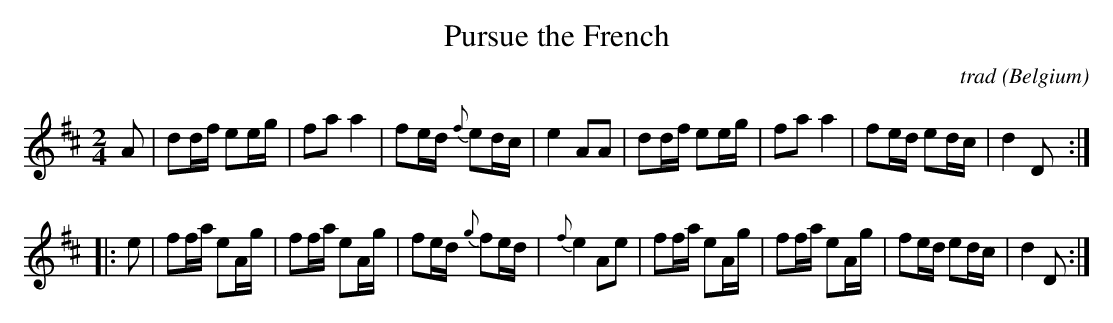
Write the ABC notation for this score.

X:1
T:Pursue the French
C:trad
O:Belgium
M:2/4
L:1/16
K:Dmaj
A2|d2df e2eg|f2a2 a4|f2ed {f}e2dc|e4 A2A2|d2df e2eg|f2a2 a4|f2ed e2dc|d4D2:|
|:e2|f2fa e2Ag|f2fa e2Ag|f2ed {g}f2ed|{f}e4 A2e2|f2fa e2Ag|f2fa e2Ag| f2ed e2dc|d4D2:|]
